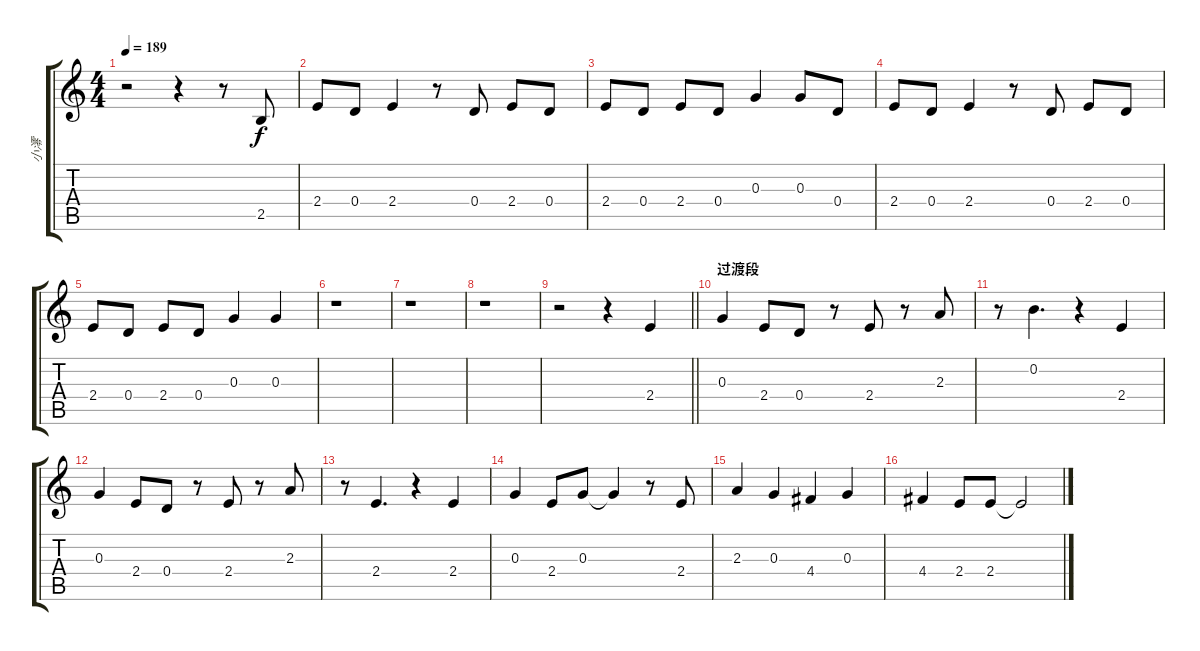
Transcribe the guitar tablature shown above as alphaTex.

\track ("小澪" "小澪") {instrument guitarharmonics}
\staff {score tabs}
\tuning (E4 B3 G3 D3 A2 E2) {hide}
\ts (4 4)
\tempo 189
\clef g2
\ks c
r.2{dy f} r.4 r.8 2.5.8 |
2.4.8 0.4.8 2.4.4 r.8 0.4.8 2.4.8 0.4.8 |
2.4.8 0.4.8 2.4.8 0.4.8 0.3.4 0.3.8 0.4.8 |
2.4.8 0.4.8 2.4.4 r.8 0.4.8 2.4.8 0.4.8 |
2.4.8 0.4.8 2.4.8 0.4.8 0.3.4 0.3.4 |
r.1 |
r.1 |
r.1 |
\barLineRight lightlight
r.2 r.4 2.4.4 |
\section ("" "过渡段")
0.3.4 2.4.8 0.4.8 r.8 2.4.8 r.8 2.3.8 |
r.8 0.2.4{d} r.4 2.4.4 |
0.3.4 2.4.8 0.4.8 r.8 2.4.8 r.8 2.3.8 |
r.8 2.4.4{d} r.4 2.4.4 |
0.3.4 2.4.8 0.3.8 0.3{t}.4 r.8 2.4.8 |
2.3.4 0.3.4 4.4.4 0.3.4 |
4.4.4 2.4.8 2.4.8 2.4{t}.2
